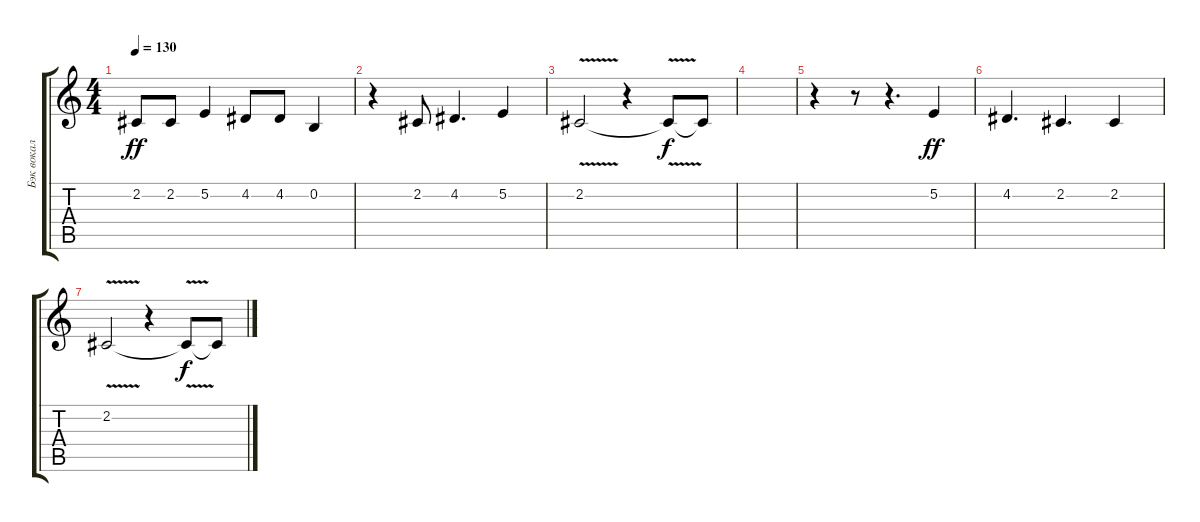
\track ("Бэк вокал" "Бэк вокал") {instrument synthvoice}
\staff {score tabs}
\tuning (E4 B3 G3 D3 A2 E2) {hide}
\ts (4 4)
\tempo 130
\clef g2
\ks c
2.2.8{dy ff} 2.2.8 5.2.4 4.2.8 4.2.8 0.2.4 |
r.4{volume 14} 2.2.8 4.2.4{d} 5.2.4 |
2.2{v}.2 r.4 2.2{t}.8{dy f} 2.2{t}.8 |
|
r.4 r.8 r.4{d} 5.2.4{dy ff} |
4.2.4{d} 2.2.4{d} 2.2.4 |
2.2{v}.2 r.4 2.2{t}.8{dy f} 2.2{t}.8
